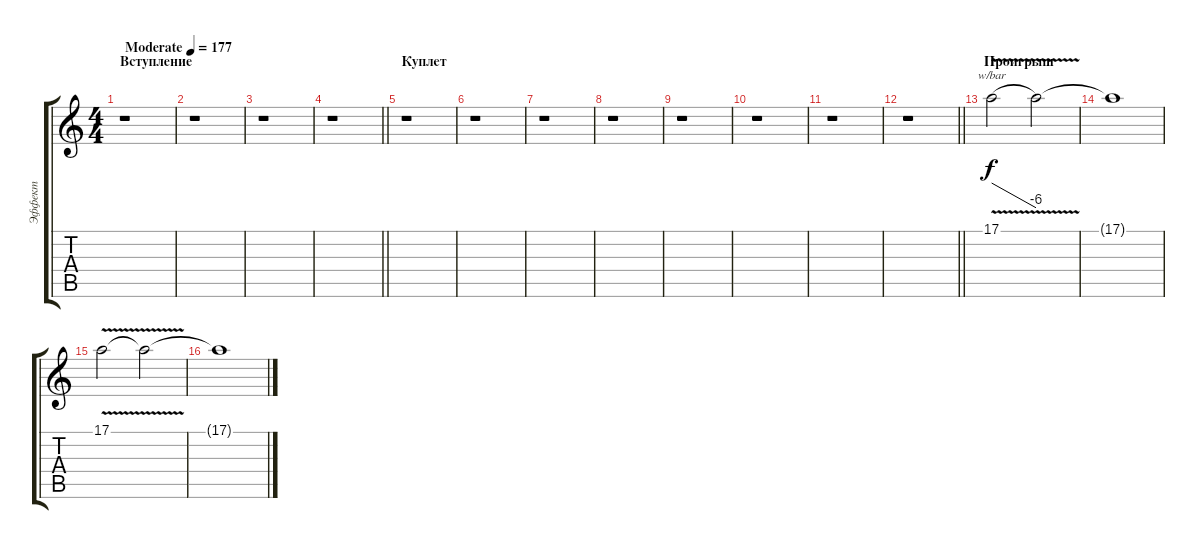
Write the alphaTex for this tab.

\track ("Эффект" "Эффект") {instrument fx1rain}
\staff {score tabs}
\tuning (E4 B3 G3 D3 A2 E2) {hide}
\ts (4 4)
\section ("" "Вступление")
\tempo (177 "Moderate")
\clef g2
\ks c
r.1{dy f instrument fx1rain} |
r.1 |
r.1 |
\barLineRight lightlight
r.1 |
\section ("" "Куплет")
r.1 |
r.1 |
r.1 |
r.1 |
r.1 |
r.1 |
r.1 |
\barLineRight lightlight
r.1 |
\section ("" "Проигрыш")
17.1{v}.2{tbe (dive default 0 0 60 -24) balance 0} 17.1{t}.2 |
17.1{t}.1{balance 16} |
17.1{v}.2{balance 8} 17.1{t}.2 |
17.1{t}.1
